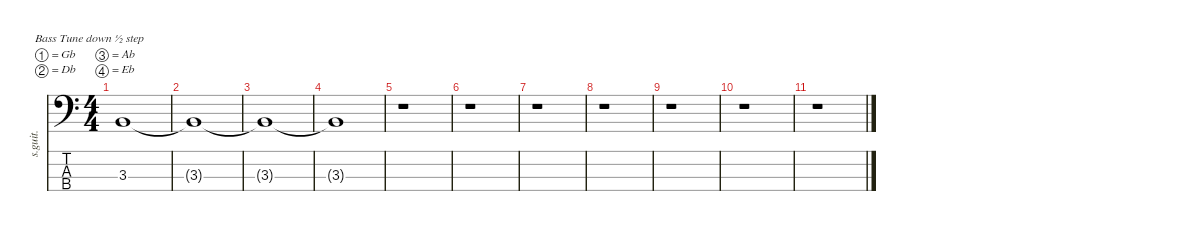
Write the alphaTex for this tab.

\defaultSystemsLayout 4
\hideDynamics
\bracketExtendMode nobrackets
\track ("" "s.guit.") {instrument electricbassfinger}
\staff {score tabs}
\tuning (Gb2 Db2 Ab1 Eb1)
\ts (4 4)
\tempo (184 hide)
\clef f4
\ks c
3.3{t}.1{dy f} |
3.3{t}.1 |
3.3{t}.1 |
3.3{t}.1 |
r.1 |
r.1 |
r.1 |
r.1 |
r.1 |
r.1 |
r.1
